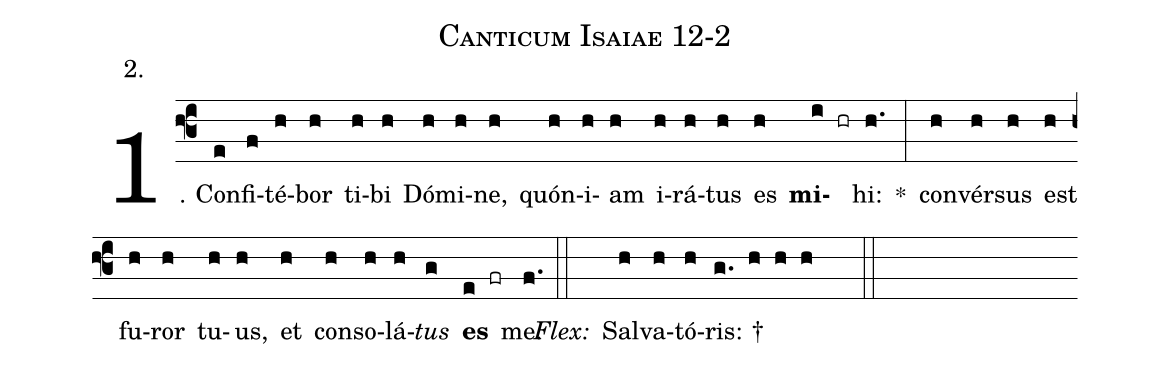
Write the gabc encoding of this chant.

name: Canticum Isaiae 12-2;
annotation: 2.;
%%
(f3)1. Con(e)fi(f)té(h)bor(h) ti(h)bi(h) Dó(h)mi(h)ne,(h) quón(h)i(h)am(h) i(h)rá(h)tus(h) es(h) <b>mi</b>(i hr)hi:(h.) *(:) con(h)vér(h)sus(h) est(h) fu(h)ror(h) tu(h)us,(h) et(h) con(h)so(h)lá(h)<i>tus</i>(g) <b>es</b>(e fr) me.(f.) (::)
<i>Flex:</i>()  Sal(h)va(h)tó(h)ris: †(g. h h h  ::)
